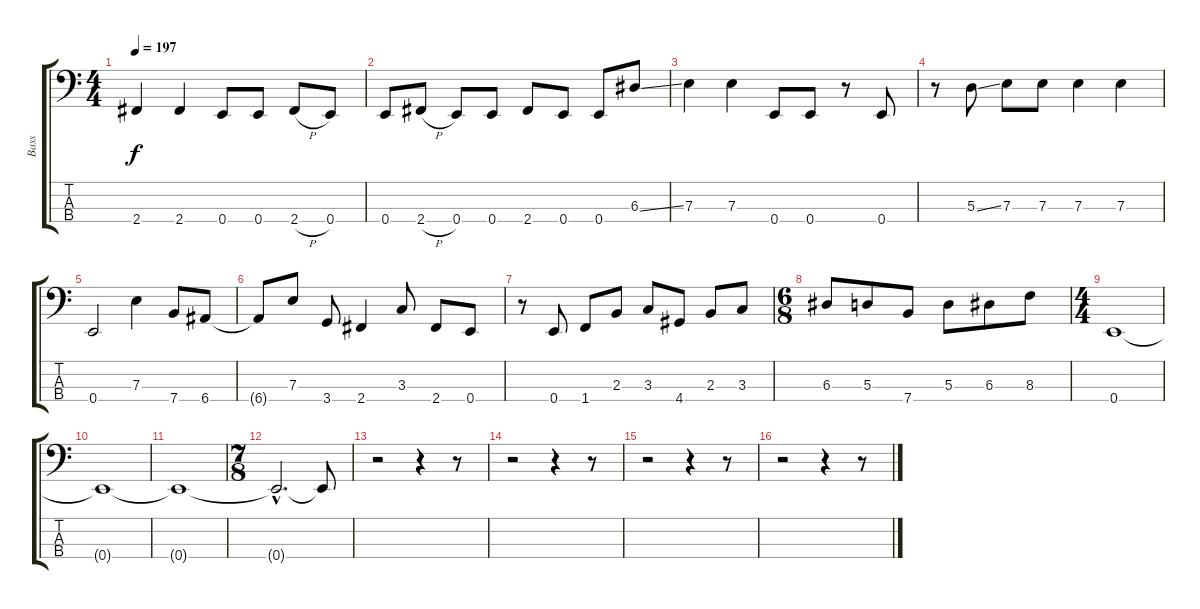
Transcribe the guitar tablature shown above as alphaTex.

\track ("Bass" "Bass") {instrument electricbassfinger}
\staff {score tabs}
\tuning (G2 D2 A1 E1) {hide}
\ts (4 4)
\tempo 197
\clef f4
\ks c
2.4{t}.4{dy f} 2.4.4 0.4.8 0.4.8 2.4{h}.8 0.4.8 |
0.4.8 2.4{h}.8 0.4.8 0.4.8 2.4.8 0.4.8 0.4.8 6.3{ss}.8 |
7.3.4 7.3.4 0.4.8 0.4.8 r.8 0.4.8 |
r.8 5.3{ss}.8 7.3.8 7.3.8 7.3.4 7.3.4 |
0.4.2 7.3.4 7.4.8 6.4.8 |
6.4{t}.8 7.3.8 3.4.8 2.4.4 3.3.8 2.4.8 0.4.8 |
r.8 0.4.8 1.4.8 2.3.8 3.3.8 4.4.8 2.3.8 3.3.8 |
\ts (6 8)
6.3.8 5.3.8 7.4.8 5.3.8 6.3.8 8.3.8 |
\ts (4 4)
0.4.1 |
0.4{t}.1 |
0.4{t}.1 |
\ts (7 8)
0.4{hac t}.2{d} 0.4{t}.8 |
r.2 r.4 r.8 |
r.2 r.4 r.8 |
r.2 r.4 r.8 |
r.2 r.4 r.8
